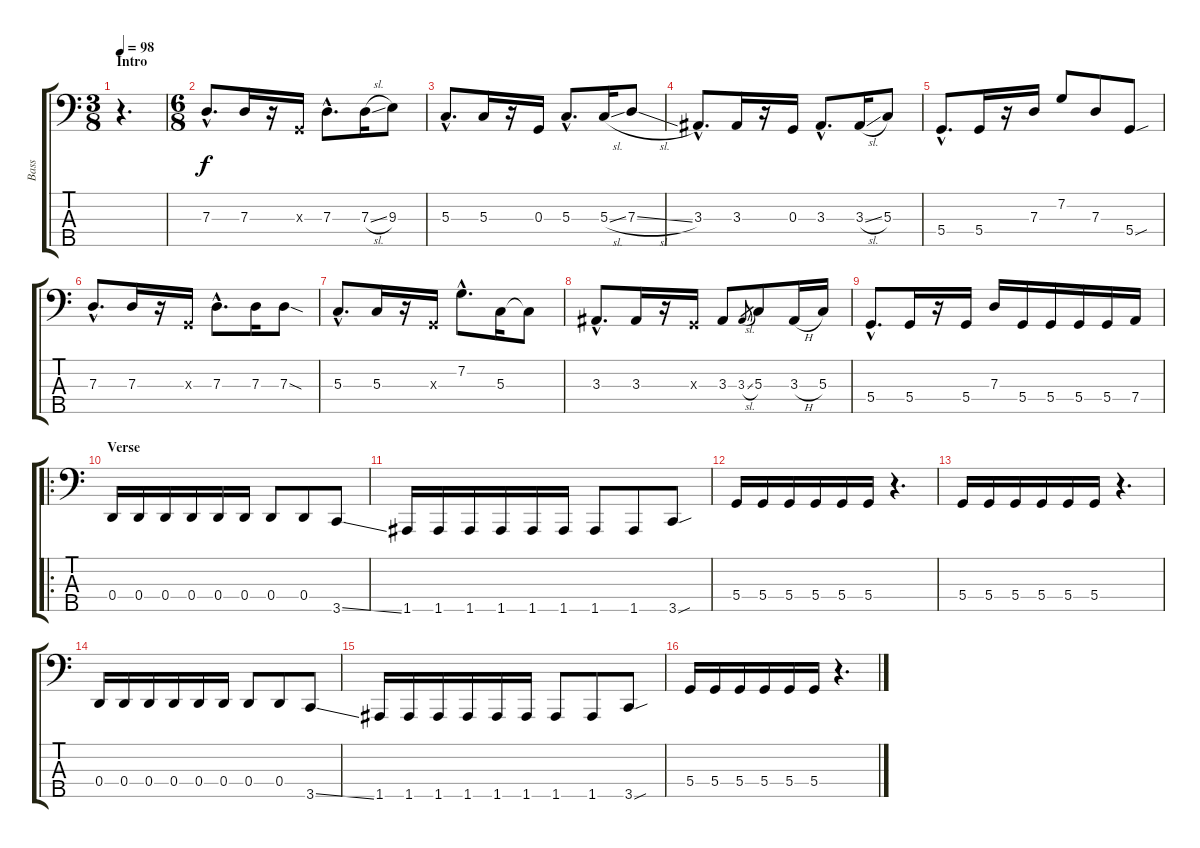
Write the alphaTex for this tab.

\track ("Bass" "Bass") {instrument electricbassfinger}
\staff {score tabs}
\tuning (F2 C2 G1 D1 A0) {hide}
\ts (3 8)
\section ("" "Intro")
\tempo 98
\clef f4
\ks c
r.4{d dy f instrument electricbassfinger} |
\ts (6 8)
7.3{hac}.8{d} 7.3.16 r.16 0.3{x}.16 7.3{hac}.8{d} 7.3{sl}.16 9.3.8 |
5.3{hac}.8{d} 5.3.16 r.16 0.3.16 5.3{hac}.8{d} 5.3{sl}.16 7.3{sl}.8 |
3.3{hac}.8{d} 3.3.16 r.16 0.3.16 3.3{hac}.8{d} 3.3{sl}.16 5.3.8 |
5.4{hac}.8{d} 5.4.16 r.16 7.3.16 7.2.8 7.3.8 5.4{sou}.8 |
7.3{hac}.8{d} 7.3.16 r.16 0.3{x}.16 7.3{hac}.8{d} 7.3.16 7.3{sod}.8 |
5.3{hac}.8{d} 5.3.16 r.16 0.3{x}.16 7.2{hac}.8{d} 5.3.16 5.3{t}.8 |
3.3{hac}.8{d} 3.3.16 r.16 0.3{x}.16 3.3.8 3.3{sl}.8{gr} 5.3.8 3.3{h}.16 5.3.16 |
5.4{hac}.8{d} 5.4.16 r.16 5.4.16 7.3.16 5.4.16 5.4.16 5.4.16 5.4.16 7.4.16 |
\ro
\section ("" "Verse")
0.4.16 0.4.16 0.4.16 0.4.16 0.4.16 0.4.16 0.4.8 0.4.8 3.5{ss}.8 |
1.5.16 1.5.16 1.5.16 1.5.16 1.5.16 1.5.16 1.5.8 1.5.8 3.5{sou}.8 |
5.4.16 5.4.16 5.4.16 5.4.16 5.4.16 5.4.16 r.4{d} |
5.4.16 5.4.16 5.4.16 5.4.16 5.4.16 5.4.16 r.4{d} |
0.4.16 0.4.16 0.4.16 0.4.16 0.4.16 0.4.16 0.4.8 0.4.8 3.5{ss}.8 |
1.5.16 1.5.16 1.5.16 1.5.16 1.5.16 1.5.16 1.5.8 1.5.8 3.5{sou}.8 |
5.4.16 5.4.16 5.4.16 5.4.16 5.4.16 5.4.16 r.4{d}
